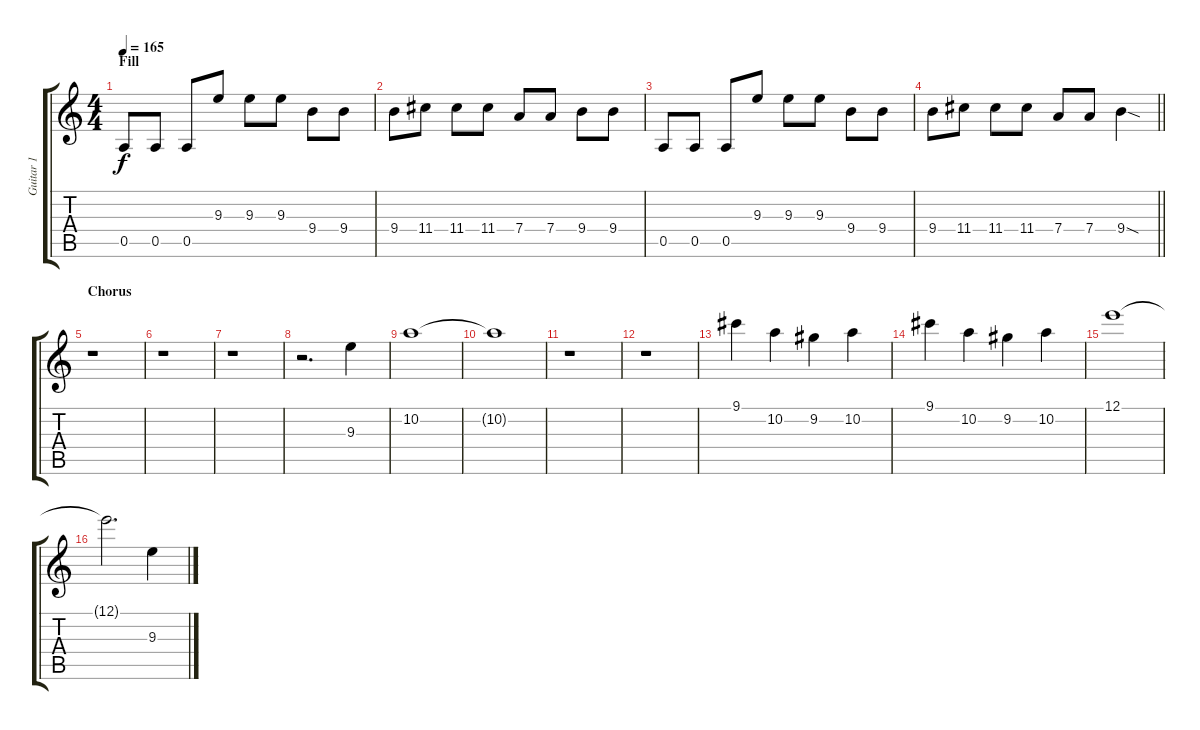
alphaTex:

\track ("Guitar 1" "Guitar 1") {instrument distortionguitar}
\staff {score tabs}
\tuning (E4 B3 G3 D3 A2 D2) {hide}
\ts (4 4)
\section ("" "Fill")
\tempo 165
\clef g2
\ks c
0.5.8{dy f} 0.5.8 0.5.8 9.3.8 9.3.8 9.3.8 9.4.8 9.4.8 |
9.4.8 11.4.8 11.4.8 11.4.8 7.4.8 7.4.8 9.4.8 9.4.8 |
0.5.8 0.5.8 0.5.8 9.3.8 9.3.8 9.3.8 9.4.8 9.4.8 |
\barLineRight lightlight
9.4.8 11.4.8 11.4.8 11.4.8 7.4.8 7.4.8 9.4{sod}.4 |
\section ("" "Chorus")
r.1 |
r.1 |
r.1 |
r.2{d} 9.3.4 |
10.2.1 |
10.2{t}.1 |
r.1 |
r.1 |
9.1.4 10.2.4 9.2.4 10.2.4 |
9.1.4 10.2.4 9.2.4 10.2.4 |
12.1.1 |
12.1{t}.2{d} 9.3.4
